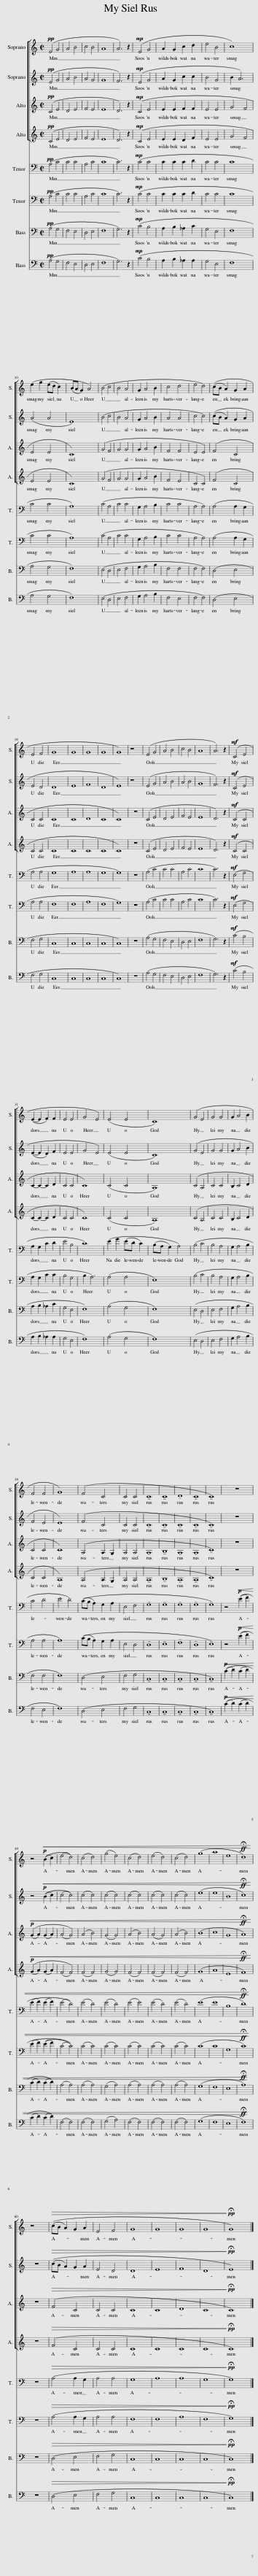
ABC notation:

X:1
%%score [ 1 2 3 4 ] 5 6 7 8
L:1/8
M:2/2
I:linebreak $
K:C
V:1 treble
V:2 treble
V:3 treble
V:4 treble
V:5 bass
V:6 bass
V:7 bass
V:8 bass
V:1
!pp! (E4 G4 | A4 B4 | c4 B4 | A8 | A6) z2 | %5
!mp! (E4 G4 | A2 G2 c2 d2 | e4 B4 | c8) |$ (e2 g2 (ed c2) | %10
 (BA G2) A4) | (B4 c4 | B4 A4 | G2 A4 B2 | c4 d4 | %15
 e4 d4) | ((cB A2) G2 A2 |$ E4 F4 | G8 | G8 | %20
 G8 | G8 | G8) | z8 | (E4 G4 | %25
 A4 B4 | c4 B4 | A8 | A6) z2 |!mf! (C4 E4 |$ %30
 (E2- E2 F2) F2 | E4 E4 | G4 E4) | (E4 E4 | C8) | %35
 (G4 E4 | G4 G4 | G2 A4 B2 |$ F4 F4 | G8) | %40
 (F4 C4 | C4 C4 | !tenuto!C8 | !tenuto!C8 | !tenuto!D8 | %45
 !tenuto!C8 | !tenuto!C8) | z8 |$ z4!p!!<(! ((B2 c2) | (e4 d4)) | %50
 (c4 d4) | (g4 e4) | (c4 d4) | (e4 d4) | (c4 d4) | %55
 (g8 | a8 | e8 |!ff! !fermata!d8)!<)! |$ z8 | %60
!>(! ((cB A2) G2 A2 | E4 F4 | G8 | G8 | G8 | %65
 G8 |!pp! !fermata!G8)!>)! |] %67
V:2
!pp! (E4 G4 | A4 B4 | A4 G4 | G8 | F6) z2 | %5
!mp! (E4 G4 | A2 G2 c2 c2 | B4 G4 | B2 A6) |$ (A4 A4 | %10
 E8) | (B4 c4 | B4 A4 | G2 A4 B2 | A4 A4 | %15
 c4 c4) | ((cB A2) G2 A2 |$ E4 D4 | D8 | E8 | %20
 F8 | D8 | E8) | z8 | (E4 G4 | %25
 A4 B4 | A4 B4 | G8 | F6) z2 |!mf! (C4 E4 |$ %30
 (E2- E2 D2) F2 | E4 E4 | G4 E4) | (E4 E4 | C8) | %35
 (G4 E4 | G4 G4 | G2 A4 B2 |$ F4 E4 | E8) | %40
 (F4 C4 | C4 C4 | !tenuto!C8 | !tenuto!C8 | !tenuto!C8 | %45
 !tenuto!C8 | !tenuto!C8) | z8 |$ z4!p!!<(! ((B2 c2) | (c4 c4)) | %50
 (c4 c4) | (c4 c4) | (c4 c4) | (c4 c4) | (c4 c4) | %55
 (e8 | e8 | B8 |!ff! !fermata!c8)!<)! |$ z8 | %60
!>(! ((cB A2) G2 A2 | E4 D4 | D8 | E8 | F8 | %65
 D8 |!pp! !fermata!E8)!>)! |] %67
V:3
!pp! (C4 E4 | D4 E4 | F4 E4 | E8 | D6) z2 | %5
!mp! (C4 E4 | E2 E2 F2 F2 | E4 E4 | G4 F4 |$ E4 E4 | %10
 C8) | (G4 F4 | G4 G4 | G2 A4 B2 | F4 F4 | %15
 E4 E4) | (F4 C4 |$ C4 C4 | C8 | C8 | %20
 D8 | C8 | C8) | z8 | (C4 E4 | %25
 D4 E4 | F4 E4 | E8 | D6) z2 |!mf! (C4 C4 |$ %30
 C2- C2- C2 D2 | C4 C4 | C8) | (C4 C4 | A,8) | %35
 (C4 A,4 | C4 C4 | B,2 C4 D2 |$ C4 C4 | C8) | %40
 (A,4 A,2 G,2 | A,4 A,4 | !tenuto!A,8 | !tenuto!B,8 | !tenuto!A,8 | %45
 !tenuto!A,8 | !tenuto!C8) | z8 |$!p!!<(! ((G2 A2) (G2 A2) | (A4 G4)) | %50
 (A4 B4) | (G4 G4) | (A4 B4) | (A4 G4) | (A4 B4) | %55
 (B8 | c8 | G8 |!ff! !fermata!A8)!<)! |$ z8 | %60
!>(! (F4 C4 | C4 C4 | C8 | C8 | D8 | %65
 C8 |!pp! !fermata!C8)!>)! |] %67
V:4
!pp! (C4 E4 | D4 E4 | F4 E4 | E8 | D6) z2 | %5
!mp! (C4 E4 | E2 E2 D2 F2 | E4 E4 | G4 F4 |$ E4 E4 | %10
 C8) | (G4 F4 | G4 G4 | G2 A4 B2 | F4 E4 | %15
 C4 C4) | (F4 C4 |$ C4 C4 | C8 | C8 | %20
 C8 | C8 | C8) | z8 | (C4 E4 | %25
 D4 E4 | F4 E4 | E8 | D6) z2 |!mf! (C4 C4 |$ %30
 C2- C2- C2 D2 | C4 C4 | C8) | (C4 C4 | A,8) | %35
 (C4 A,4 | C4 C4 | B,2 C4 D2 |$ C4 C4 | A,8) | %40
 (A,4 A,2 G,2 | A,4 A,4 | !tenuto!A,8 | !tenuto!B,8 | !tenuto!A,8 | %45
 !tenuto!A,8 | !tenuto!C8) | z8 |$!p!!<(! ((G2 A2) (G2 A2) | (F4 F4)) | %50
 (F4 F4) | (G4 G4) | (F4 F4) | (F4 F4) | (F4 F4) | %55
 (G8 | A8 | E8 |!ff! !fermata!F8)!<)! |$ z8 | %60
!>(! (F4 C4 | C4 C4 | C8 | C8 | C8 | %65
 C8 |!pp! !fermata!C8)!>)! |] %67
V:5
!pp! (A,4 C4 | C4 C4 | A,4 C4 | C8 | C6) z2 | %5
!mp! (C4 C4 | C2 C2 C2 D2 | C4 C4 | C8 |$ C4 C4 | %10
 A,8) | (C4 A,4 | C4 C4 | G,2 A,4 B,2 | C4 C4 | %15
 A,4 A,4) | (A,4 A,2 G,2 |$ A,4 A,4 | G,8 | A,8 | %20
 A,8 | G,8 | G,8) | z8 | (A,4 C4 | %25
 C4 C4 | A,4 C4 | C8 | C6) z2 |!mf! (E,4 G,4 |$ %30
 A,2 G,2 C2 D2 | E4 B,4 | C8) | (E2 G2 (ED C2) | (B,A, G,2) A,4) | %35
 (B,4 C4 | B,4 A,4 | G,2 A,4 B,2 |$ C4 D4 | E4 D4) | %40
 ((CB, A,2) G,2 A,2 | E,4 F,4 | !tenuto!G,8 | !tenuto!G,8 | !tenuto!G,8 | %45
 !tenuto!G,8 | !tenuto!G,8) | z4!p!!<(! ((E2 F2) |$ (E2 F2) (E2 F2) | (E4 D4)) | %50
 (E4 D4) | (E4 D4) | (E4 E4) | (E4 D4) | (E4 D4) | %55
 (E8 | E8 | B,8 |!ff! !fermata!D8)!<)! |$ z8 | %60
!>(! (A,4 A,2 G,2 | A,4 A,4 | G,8 | A,8 | A,8 | %65
 G,8 |!pp! !fermata!G,8)!>)! |] %67
V:6
!pp! (A,4 C4 | C4 C4 | A,4 C4 | C8 | C6) z2 | %5
!mp! (C4 C4 | C2 C2 C2 D2 | C4 C4 | C8 |$ C4 C4 | %10
 A,8) | (C4 A,4 | C4 C4 | G,2 A,4 B,2 | C4 C4 | %15
 A,4 A,4) | (A,4 A,2 G,2 |$ A,4 A,4 | F,8 | F,8 | %20
 A,8 | F,8 | G,8) | z8 | (A,4 C4 | %25
 C4 C4 | A,4 C4 | C8 | C6) z2 |!mf! (E,4 G,4 |$ %30
 A,2 G,2 C2 C2 | B,4 G,4 | B,2 A,6) | (A,4 A,4 | E,8) | %35
 (B,4 C4 | B,4 A,4 | G,2 A,4 B,2 |$ A,4 A,4 | A,8) | %40
 ((CB, A,2) G,2 A,2 | E,4 D,4 | !tenuto!D,8 | !tenuto!E,8 | !tenuto!F,8 | %45
 !tenuto!D,8 | !tenuto!E,8) | z4!p!!<(! ((E2 F2) |$ (E2 F2) ((E2 F2) | (C4 C4))) | %50
 (C4 C4) | (C4 C4) | (C4 C4) | (C4 C4) | (C4 C4) | %55
 (C8 | C8 | G,8 |!ff! !fermata!C8)!<)! |$ z8 | %60
!>(! (A,4 A,2 G,2 | A,4 A,4 | F,8 | F,8 | A,8 | %65
 F,8 |!pp! !fermata!G,8)!>)! |] %67
V:7
!pp! (A,4 G,4 | F,4 E,4 | D,4 E,4 | F,8 | G,6) z2 | %5
!mp! (C4 B,4 | A,2 B,2 _A,2 C2 | G,4 E,4 | F,8 |$ A,4 G,4 | %10
 F,8) | (E,4 D,4 | E,4 F,4 | G,2 A,4 B,2 | F,4 F,4 | %15
 F,4 F,4) | (D,4 E,4 |$ F,4 G,4 | C,8 | C,8 | %20
 C,8 | C,8 | C,8) | z8 | (A,4 G,4 | %25
 F,4 E,4 | D,4 E,4 | F,8 | G,6) z2 |!mf! (C4 B,4 |$ %30
 A,2 B,2 _A,2 C2 | G,4 E,4 | F,8) | (A,4 G,4 | F,8) | %35
 (E,4 D,4 | E,4 F,4 | G,2 A,4 B,2 |$ F,4 F,4 | F,8) | %40
 (D,4 E,4 | F,4 G,4 | !tenuto!C,8 | !tenuto!C,8 | !tenuto!C,8 | %45
 !tenuto!C,8 | !tenuto!C,8) |!p!!<(! ((C2 D2) (C2 D2) |$ (C2 D2) (C2 D2)) | (A,4 A,4) | %50
 (A,4 A,4) | (G,4 A,4) | (A,4 A,4) | (A,4 A,4) | (A,4 A,4) | %55
 (G,8 | F,8 | E,8 |!ff! !fermata!A,8)!<)! |$ z8 | %60
!>(! (D,4 E,4 | F,4 G,4 | C,8 | C,8 | C,8 | %65
 C,8 |!pp! !fermata!C,8)!>)! |] %67
V:8
!pp! (A,4 G,4 | F,4 E,4 | D,4 E,4 | F,8 | G,6) z2 | %5
!mp! (C4 B,4 | A,2 B,2 _A,2 A,2 | G,4 E,4 | F,8 |$ A,4 G,4 | %10
 F,8) | (E,4 D,4 | E,4 F,4 | G,2 A,4 B,2 | F,4 E,4 | %15
 F,4 F,4) | (D,4 E,4 |$ F,4 G,4 | C,8 | C,8 | %20
 C,8 | C,8 | C,8) | z8 | (A,4 G,4 | %25
 F,4 E,4 | D,4 E,4 | F,8 | G,6) z2 |!mf! (C4 B,4 |$ %30
 A,2 B,2 _A,2 A,2 | G,4 E,4 | F,8) | (A,4 G,4 | F,8) | %35
 (E,4 D,4 | E,4 F,4 | G,2 A,4 B,2 |$ F,4 E,4 | F,8) | %40
 (D,4 E,4 | F,4 G,4 | !tenuto!C,8 | !tenuto!C,8 | !tenuto!C,8 | %45
 !tenuto!C,8 | !tenuto!C,8) |!p!!<(! ((C2 D2) (C2 D2) |$ (C2 D2) (C2 D2)) | (F,4 F,4) | %50
 (F,4 F,4) | (G,4 A,4) | (F,4 F,4) | (F,4 F,4) | (F,4 F,4) | %55
 (G,8 | F,8 | E,8 |!ff! !fermata!F,8)!<)! |$ z8 | %60
!>(! (D,4 E,4 | F,4 G,4 | C,8 | C,8 | C,8 | %65
 C,8 |!pp! !fermata!C,8)!>)! |] %67
